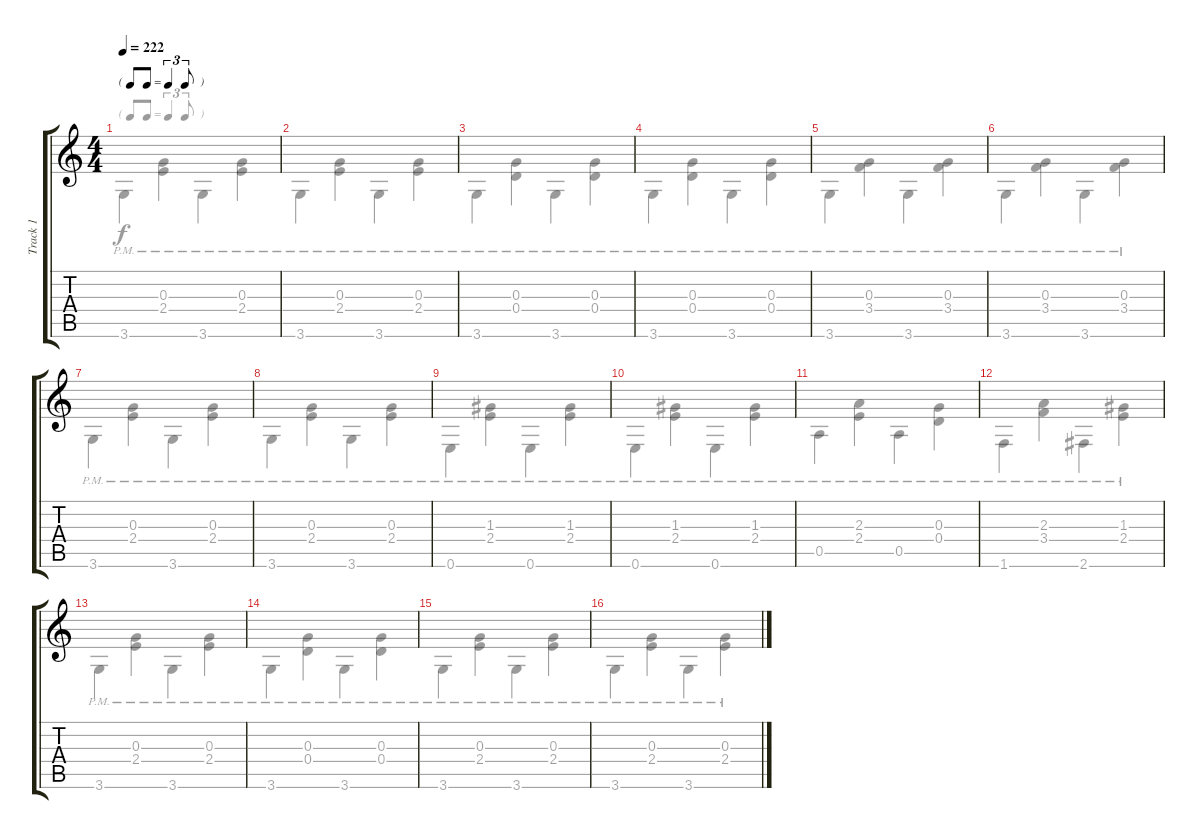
\track ("Track 1" "Track 1") {instrument electricguitarjazz}
\staff {score tabs}
\tuning (E4 B3 G3 D3 A2 E2) {hide}
\voice
\ts (4 4)
\tf triplet8th
\tempo 222
\clef g2
\ks c
|
|
|
|
|
|
|
|
|
|
|
|
|
|
|
\voice
\clef g2
\ks c
3.6{pm}.4{dy f} (0.3{pm} 2.4).4 3.6{pm}.4 (0.3{pm} 2.4{pm}).4 |
3.6{pm}.4 (0.3{pm} 2.4{pm}).4 3.6{pm}.4 (0.3{pm} 2.4{pm}).4 |
3.6{pm}.4 (0.3{pm} 0.4{pm}).4 3.6{pm}.4 (0.3{pm} 0.4{pm}).4 |
3.6{pm}.4 (0.3{pm} 0.4).4 3.6{pm}.4 (0.3{pm} 0.4{pm}).4 |
3.6{pm}.4 (0.3{pm} 3.4{pm}).4 3.6{pm}.4 (0.3{pm} 3.4{pm}).4 |
3.6{pm}.4 (0.3{pm} 3.4{pm}).4 3.6{pm}.4 (0.3{pm} 3.4{pm}).4 |
3.6{pm}.4 (0.3{pm} 2.4{pm}).4 3.6{pm}.4 (0.3{pm} 2.4{pm}).4 |
3.6{pm}.4 (0.3{pm} 2.4{pm}).4 3.6{pm}.4 (0.3{pm} 2.4{pm}).4 |
0.6{pm}.4 (1.3{pm} 2.4{pm}).4 0.6{pm}.4 (1.3{pm} 2.4{pm}).4 |
0.6{pm}.4 (1.3{pm} 2.4{pm}).4 0.6{pm}.4 (1.3{pm} 2.4{pm}).4 |
0.5{pm}.4 (2.3{pm} 2.4{pm}).4 0.5{pm}.4 (0.3{pm} 0.4{pm}).4 |
1.6{pm}.4 (2.3{pm} 3.4{pm}).4 2.6{pm}.4 (1.3{pm} 2.4{pm}).4 |
3.6{pm}.4 (0.3{pm} 2.4{pm}).4 3.6{pm}.4 (0.3{pm} 2.4{pm}).4 |
3.6{pm}.4 (0.3{pm} 0.4{pm}).4 3.6{pm}.4 (0.3{pm} 0.4{pm}).4 |
3.6{pm}.4 (0.3{pm} 2.4{pm}).4 3.6{pm}.4 (0.3{pm} 2.4{pm}).4 |
3.6{pm}.4 (0.3{pm} 2.4{pm}).4 3.6{pm}.4 (0.3{pm} 2.4{pm}).4
